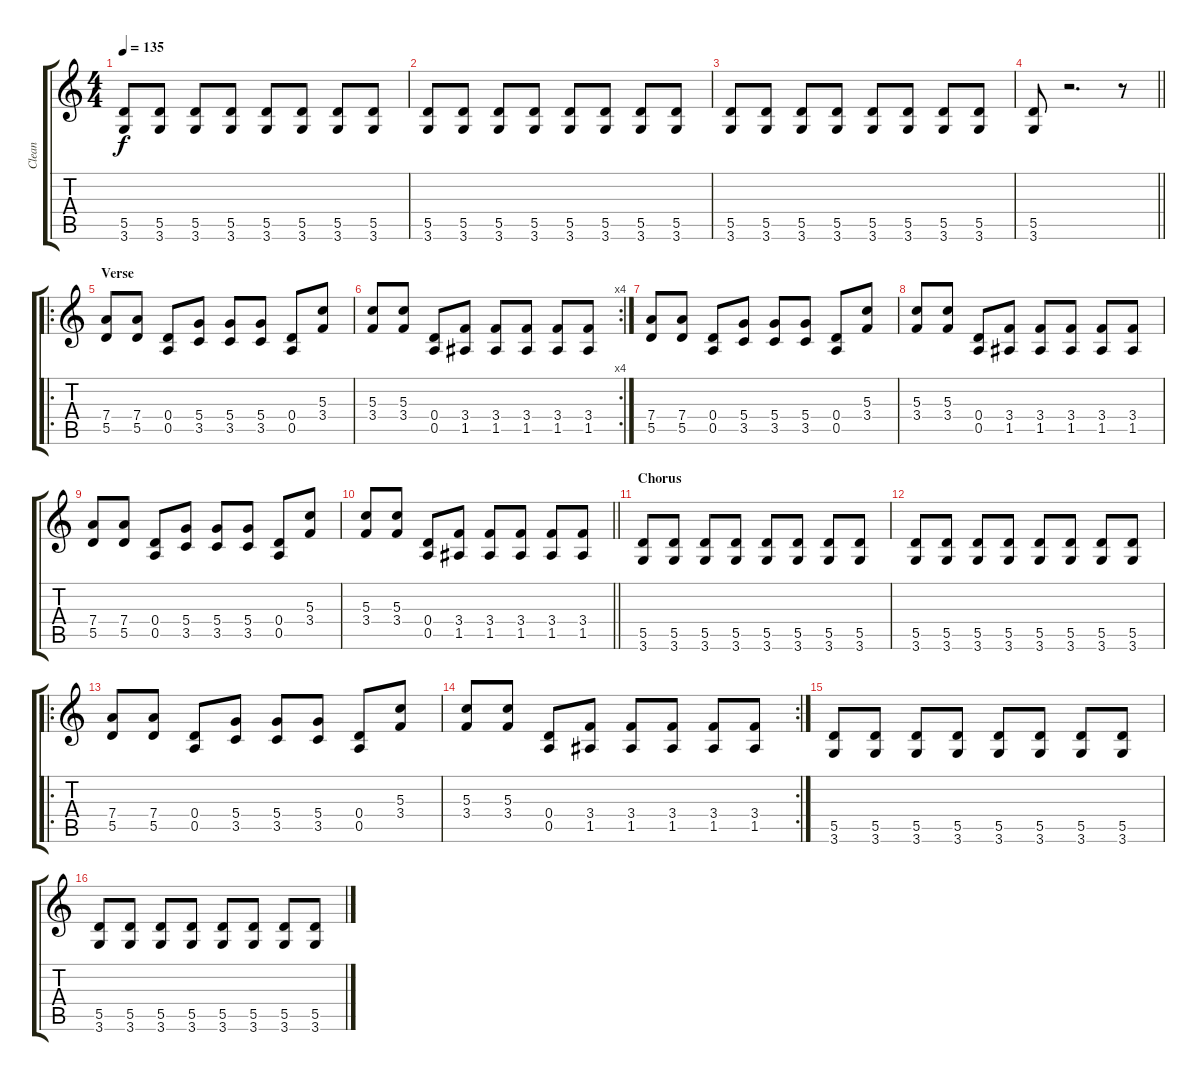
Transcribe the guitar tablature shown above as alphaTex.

\track ("Clean" "Clean") {instrument overdrivenguitar}
\staff {score tabs}
\tuning (E4 B3 G3 D3 A2 E2) {hide}
\ts (4 4)
\tempo 135
\clef g2
\ks c
(5.5 3.6).8{dy f} (5.5 3.6).8 (5.5 3.6).8 (5.5 3.6).8 (5.5 3.6).8 (5.5 3.6).8 (5.5 3.6).8 (5.5 3.6).8 |
(5.5 3.6).8 (5.5 3.6).8 (5.5 3.6).8 (5.5 3.6).8 (5.5 3.6).8 (5.5 3.6).8 (5.5 3.6).8 (5.5 3.6).8 |
(5.5 3.6).8 (5.5 3.6).8 (5.5 3.6).8 (5.5 3.6).8 (5.5 3.6).8 (5.5 3.6).8 (5.5 3.6).8 (5.5 3.6).8 |
\barLineRight lightlight
(5.5 3.6).8 r.2{d} r.8 |
\ro
\section ("" "Verse")
(7.4 5.5).8 (7.4 5.5).8 (0.4 0.5).8 (5.4 3.5).8 (5.4 3.5).8 (5.4 3.5).8 (0.4 0.5).8 (5.3 3.4).8 |
\rc 4
(5.3 3.4).8 (5.3 3.4).8 (0.4 0.5).8 (3.4 1.5).8 (3.4 1.5).8 (3.4 1.5).8 (3.4 1.5).8 (3.4 1.5).8 |
(7.4 5.5).8 (7.4 5.5).8 (0.4 0.5).8 (5.4 3.5).8 (5.4 3.5).8 (5.4 3.5).8 (0.4 0.5).8 (5.3 3.4).8 |
(5.3 3.4).8 (5.3 3.4).8 (0.4 0.5).8 (3.4 1.5).8 (3.4 1.5).8 (3.4 1.5).8 (3.4 1.5).8 (3.4 1.5).8 |
(7.4 5.5).8 (7.4 5.5).8 (0.4 0.5).8 (5.4 3.5).8 (5.4 3.5).8 (5.4 3.5).8 (0.4 0.5).8 (5.3 3.4).8 |
\barLineRight lightlight
(5.3 3.4).8 (5.3 3.4).8 (0.4 0.5).8 (3.4 1.5).8 (3.4 1.5).8 (3.4 1.5).8 (3.4 1.5).8 (3.4 1.5).8 |
\section ("" "Chorus")
(5.5 3.6).8 (5.5 3.6).8 (5.5 3.6).8 (5.5 3.6).8 (5.5 3.6).8 (5.5 3.6).8 (5.5 3.6).8 (5.5 3.6).8 |
(5.5 3.6).8 (5.5 3.6).8 (5.5 3.6).8 (5.5 3.6).8 (5.5 3.6).8 (5.5 3.6).8 (5.5 3.6).8 (5.5 3.6).8 |
\ro
(7.4 5.5).8 (7.4 5.5).8 (0.4 0.5).8 (5.4 3.5).8 (5.4 3.5).8 (5.4 3.5).8 (0.4 0.5).8 (5.3 3.4).8 |
\rc 2
(5.3 3.4).8 (5.3 3.4).8 (0.4 0.5).8 (3.4 1.5).8 (3.4 1.5).8 (3.4 1.5).8 (3.4 1.5).8 (3.4 1.5).8 |
(5.5 3.6).8 (5.5 3.6).8 (5.5 3.6).8 (5.5 3.6).8 (5.5 3.6).8 (5.5 3.6).8 (5.5 3.6).8 (5.5 3.6).8 |
(5.5 3.6).8 (5.5 3.6).8 (5.5 3.6).8 (5.5 3.6).8 (5.5 3.6).8 (5.5 3.6).8 (5.5 3.6).8 (5.5 3.6).8
